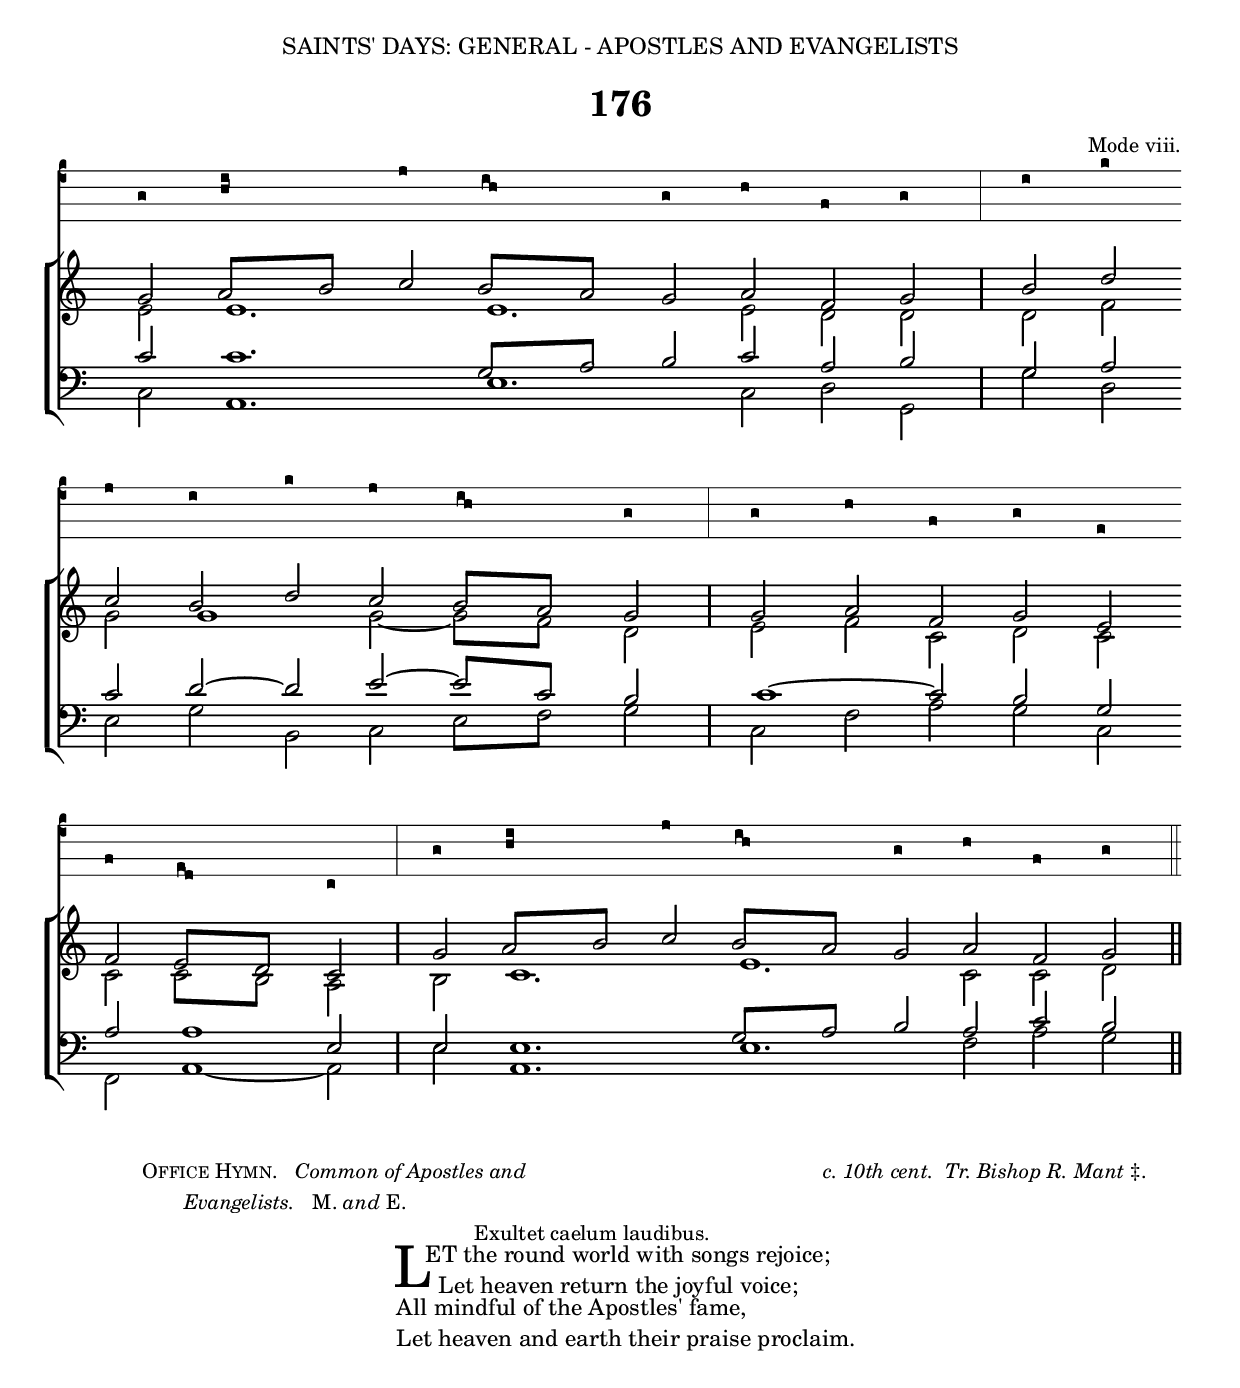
%%% 284.png
%%% Hymn 176 Let the round world with songs rejoice
%%% Version 1


\version "2.10"

\include "gregorian-init.ly"

\header {
  dedication = \markup { \center-align {  "SAINTS' DAYS: GENERAL - APOSTLES AND EVANGELISTS"
		\hspace #0.1 }}	

  title = "176"
  
  arranger = \markup { \small { "Mode viii." }}
  
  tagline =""
}

%%%%%%%%%%%%%%%% Macros

%% macro settings for stemless long note which is 2x duration of regular white note    
ln = {\once \override NoteHead #'duration-log = #0 
           \once \override Stem #'stencil = ##f
           \once \override NoteColumn #'force-hshift = #0.4 }

%% a second set of macro settings for stemless long notes ( 2x duration of regular white note )
%% this one uses X-offset instead of force-hshift.
%% All long notes are offset slightly to the right with respect to any beamed notes which 
%% they are aligned with.  Normally, this is done with force-hshift.  
%% However, when 2 long notes occur one atop the other (i.e. in S + A pats or in T + B parts), then applying force-hshift
%% to both does not work.  Hence one note needs to be moved with the regular force-hshift in the \ln macro above,
%% while the other is moved with X-offset with the macro \lnb
%% In general force-hshift is preferred whenever possible as slurs are adjusted automatically, while X-offset especially
%% when used with a bottom slur often results in a slur starting too far to the left and which then needs manual adjustment. 

lnb = {\once \override NoteHead #'duration-log = #0 
           \once \override Stem #'stencil = ##f
           \once \override NoteHead #'X-offset = #0.8 }

				
%%%%%%%%%%%%% End of Macro Definitions		
		
%%% plainsong voice

plainsong = \context VaticanaVoice  {  \relative c { 
	\clef "vaticana-do3"
	\set fontSize = #3
        \key c \major 

g'8 \[ a \pes b \] c \[ b \flexa a \] g a f g \bar "|" b d \bar "" \break
c b d c \[ b \flexa a \] g \bar "|" g a f g e \bar "" \break
f \[ e \flexa d \] c \bar "|" g' \[ a \pes b \] c \[ b \flexa a \] g a f g \bar "||"
}}
  
  
%%% SATB voices

global = {
  \key c \major 
  \set Staff.midiInstrument = "church organ"
}


soprano = \relative c' {
	\autoBeamOff
g'8 a[ b] c b[ a] g a f g \bar "|" b d \bar "" \break
c b d c b[ a] g \bar "|" g a f g e \bar "" \break
f e[ d] c \bar "|" g' a[ b] c b[ a] g a f g \bar "||"
}


alto = \relative c' {
	\autoBeamOff
e8 \ln e4. \ln e4. e8 d d \bar "|" d f \bar "" \break
g \ln g4 g8 ~ g[ f] d \bar "|" e f c d  c \bar "" \break
c c[ b] a \bar "|" b \ln c4. \ln e4. c8 c d \bar "||"
}


tenor = \relative c { \clef bass
	\autoBeamOff
c'8 \ln c4. g8[ a] b c a b \bar "|" g a \bar "" \break
c d ~ d e ~ e[ c] b \bar "|" \ln c4 ~ c8 b g \bar "" \break
a \ln a4 e8 \bar "|" e \ln e4. g8[ a] b a c b \bar "||"
}

bass = \relative c { \clef bass
	\autoBeamOff
c8 \lnb a4. \ln e'4. c8 d g, \bar "|" g' d \bar "" \break
e g b, c e[ f] g \bar "|" c, f a g c, \bar "" \break
f, \lnb a4 ~ a8 \bar "|" e' \lnb a,4. \ln e'4. f8 a g \bar "||"
}


#(ly:set-option 'point-and-click #f)

\book {

\paper {
 #(set-paper-size "a4")
%% annotate-spacing = ##t
 print-page-number = ##f
 ragged-last-bottom = ##t
 ragged-bottom = ##t
}

\score {	
  <<
  \new VaticanaStaff {\plainsong }
  \new ChoirStaff <<
   \new Staff = "upper" <<
      \context Voice = sopranos {\voiceOne \global \soprano }
      \context Voice = altos {\voiceTwo \global \alto }
                      >> 
   \new Staff = "lower" <<
      \context Voice = tenors {\voiceOne \global \tenor }
      \context Voice = bass {\voiceTwo \global \bass }
	             >> 
		 >>  
  >>

\layout {
	
  ragged-right = ##f
  ragged-last = ##f
  \context { \Score timing = ##f }
  \context { \Score \override TimeSignature #'transparent = ##t }
  \context { \Score \remove "Mark_engraver" }
  \context { \Staff \consists "Mark_engraver" }
  
  % *** Needed to produce beamed minims - which are quavers in disguise
  \context { \Staff \override NoteHead #'duration-log = #1 }
  \context { \Staff \override Stem #'flag-style = #'no-flag }
  
  \context { \VaticanaStaff
           % *** Increases distance between lines of staff  
           \override StaffSymbol #'staff-space = #1.6            
           % *** Changes staff to black instead of default red
           \revert StaffSymbol #'color
           % *** Makes clef bigger       
           \override Clef #'font-size = #3
           % *** Would make ledger lines black, if there were any
           \revert LedgerLineSpanner #'color
           % *** Makes terminal barline visible 
           \override BarLine #'transparent = ##f 
  	   % *** Remove custos
	   \remove Custos_engraver
	   % needed for certain tweaks
	   \consists "Mark_engraver"
           }
     }
} %%% score bracket 

%%% A separate score block to generate the midi minus the plainsong voice
%%% Since minims are quavers in disguise, tempo has to be set accordingly, tempo set to 2=80

\score {	
  \new ChoirStaff <<
   \new Staff = "upper" <<
      \context Voice = sopranos {\voiceOne \global \soprano }
      \context Voice = altos {\voiceTwo \global \alto }
                      >> 
   \new Staff = "lower" <<
      \context Voice = tenors {\voiceOne \global \tenor }
      \context Voice = bass {\voiceTwo \global \bass }
	             >> 
		 >>  

\midi { 
  \context { \Score tempoWholesPerMinute = #(ly:make-moment 80 8) }
       } 
}


%%% Lyric titles and attributions

\markup { \hspace #8 \small {  \column { \line {\smallCaps  "Office Hymn."  \italic "  Common of Apostles and"  \hspace #28 \italic "c. 10th cent.  Tr. Bishop R. Mant" "‡." }    
	\line { \hspace #4 \italic "Evangelists.  "  "M." \italic "and" "E." } 
	\line { \hspace #32 "Exultet caelum laudibus." }
}}}


%%% Lyrics

\markup { \hspace #30 %%add space as necc. to center the column
          \column { %% super column of everything
	              \column { %%verse 1 is a column of 2 lines  
	                  \line { \hspace #2.2 \column { \lower #2.4 \fontsize #8 "L" }   %%Drop Cap goes here
				  \hspace #-1.2    %% adjust this if other letters are too far from Drop Cap
				  \column  { \raise #0.0 "ET the round world with songs rejoice;"
			                                 "  Let heaven return the joyful voice;" } }          
	                  \line {  \hspace #2.5  %%adjust hspace until this line left edge is flush with Drop Cap
				   \lower  #1.56  %%adjust this until the line spacing looks right
				   \column {   
					   "All mindful of the Apostles' fame,"
					   "Let heaven and earth their praise proclaim."
			  		}}
		      } %%end verse 1
	  } %%% end super column
}



%%fake score block to occupy space and force a pagebreak.  Can't think of a better way of doing this.
\score{
	{s4 }
\header { breakbefore = ##f piece = ##f opus = ##f tagline = ##f }
\layout{	
	\context { \Staff
		\remove Time_signature_engraver
		\remove Key_engraver
		\remove Clef_engraver
		\remove Staff_symbol_engraver
}}}

%%% Second page
%%% Continuation of lyrics

\markup { \hspace #30 %%add space as necc. to center the column
          \column { %% super column of everything
		  	\hspace #1  % adds vertical spacing between verses  
           		\line { "2  "
			   \column {	     
				  "Ye servants who once bore the light"
				  "Of Gospel truth o'er heathen night,"
				  "Still may your work that light impart,"
				  "To glad our eyes and cheer our heart."
				  "           " %%% adds vertical spacing between verses
			}}
			   \line { "3  "
			   \column {	     
				  "O God, by whom to them was given"
				  "The key that shuts and opens heaven,"
				  "Our chains unbind, our loss repair,"
				  "And grant us grace to enter there;"
				  "           " %%% adds vertical spacing between verses
			}} 
			  \line { "4  "
			   \column {	     
				  "For at thy will they preached the word"
				  "Which cured disease, which health conferred:"
				  "O may that healing power once more"
				  "Our souls to grace and health restore:"
				  "           " %%% adds vertical spacing between verses
			}}
			   \line { "5  "
			   \column {	     
				  "That when thy Son again shall come,"
				  "And speak the world's unerring doom,"
				  "He may with them pronounce us blest,"
				  "And place us in thy endless rest."
				  "           " %%% adds vertical spacing between verses
			}}
			\line { "6. "
				\column {	     
				  "To thee, O Father; Son, to thee;"
				  "To thee, blest Spirit, glory be!"
				  "So was it ay for ages past,"
				  "So shall through endless ages last.     Amen."
     			}}

	  }
} %%% lyric markup bracket



%%% Amen score block

\score {  	
  <<
    <<
  \new VaticanaStaff <<
  \context VaticanaVoice = "plainsongamen"  {  \relative c { 	  
	\set Score.timing = ##f
	\override Staff.Clef #'#'font-size = #3
	\clef "vaticana-do3"
	\set fontSize = #3
	\override Staff.StaffSymbol #'staff-space = #1.6
	 
        \[ g'8 \pes a8 \]   \[
	    \override NoteHead #'extra-offset = #'(0.0 . -0.1 ) g8 
            \override NoteHead #'extra-offset = #'(-0.38 . 0.0 ) \flexa  f8 \pes 
            \override NoteHead #'extra-offset = #'(0.02 . 0.05) g8 \] }} 
                    >> 
 \new Lyrics = "lyrics" { s1 }
 \new ChoirStaff
   <<
   \context Staff = upper \with {  fontSize = #-3  \override StaffSymbol #'staff-space = #(magstep -2) } 
                              << 
	\context Voice = "sopranos" { \relative c' { 
	                                              \clef treble \global
	                                              \voiceOne g'8[ a] g8[ f8 g8] \bar "||" }}
	\context Voice = "altos"    { \relative c' { 
	                                              \global
	                                              \voiceTwo e8[ f] c[ c d] \bar "||" }}
	                      >>
	\context Staff = lower \with { fontSize = #-3  \override StaffSymbol #'staff-space = #(magstep -2) } 
	                      <<
	\context Voice = "tenors" { \relative c { 
		                                  \clef bass  \global
	                                          \voiceThree  \ln c'4 ~ \ln c4 b8 \bar "||" }}
	\context Voice = "basses" { \relative c { 
	                                          \clef bass  \global
						  \voiceFour c8[ f,8] c'8[ a8 g8] \bar "||" }}
			        >> 
   >>
  \context Lyrics = "lyrics" \lyricsto "sopranos" { \override LyricText #'font-size = #-1  "  A   " -- _ "   men." }
  >>
>>

\header { breakbefore = ##f piece = " " opus = " " }

\layout {
     indent = 13\cm
     raggedright = ##t
     packed = ##f
     \context { \Score \override TimeSignature #'transparent = ##t }
     \context { \Score \override SeparationItem #'padding = #2 }
     \context { \Staff \override VerticalAxisGroup #'minimum-Y-extent = #'( -5 . 4) }
     \context { \Score \remove "Bar_number_engraver"
		timing = ##f 
              }
     \context { \Staff \override NoteHead #'duration-log = #1 }
     \context { \Staff \override Stem #'flag-style = #'no-flag }
     \context { \VaticanaStaff %%customize vaticana staff context 
	          \revert StaffSymbol #'color
		  \revert LedgerLineSpanner #'color
		  \override BarLine #'transparent = ##f 
		  \remove Custos_engraver
 	} 
} 

}

%%% Separate score block for Amen midi minus plainsong voice
%%% Since the minims are quavers in disguise, the tempo has to be adjusted accordingly. A tempo of 2=80 is set.

\score {  	
 \new ChoirStaff
   <<
   \context Staff = upper \with {  fontSize = #-3  \override StaffSymbol #'staff-space = #(magstep -2) } 
                              << 
	\context Voice = "sopranos" { \relative c' { 
	                                              \clef treble \global
	                                              \voiceOne g'8[ a] g8[ f8 g8] \bar "||" }}
	\context Voice = "altos"    { \relative c' { 
	                                              \global
	                                              \voiceTwo e8[ f] c[ c d] \bar "||" }}
	                      >>
	\context Staff = lower \with { fontSize = #-3  \override StaffSymbol #'staff-space = #(magstep -2) } 
	                      <<
	\context Voice = "tenors" { \relative c { 
		                                  \clef bass  \global
	                                          \voiceThree  \ln c'4 ~ \ln c4 b8 \bar "||" }}
	\context Voice = "basses" { \relative c { 
	                                          \clef bass  \global
						  \voiceFour c8[ f,8] c'8[ a8 g8] \bar "||" }}
			        >> 
   >>
   
\midi {  
   \context { \Score tempoWholesPerMinute = #(ly:make-moment 80 8) } }
      }
   	

} %% book bracket

